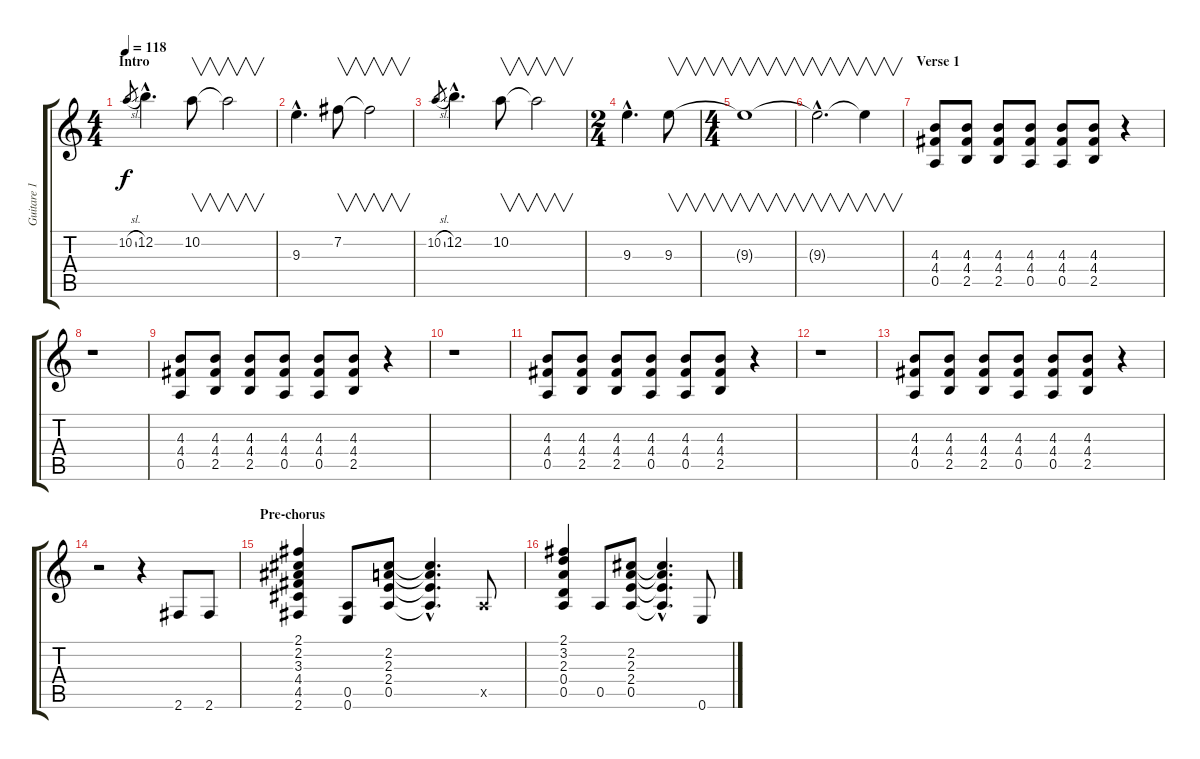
\track ("Guitare 1" "Guitare 1") {instrument distortionguitar}
\staff {score tabs}
\tuning (E4 B3 G3 D3 A2 E2) {hide}
\ts (4 4)
\section ("" "Intro")
\tempo 118
\clef g2
\ks c
10.2{sl}.8{gr dy f instrument distortionguitar} 12.2{hac}.4{d} 10.2.8{v} 10.2{t}.2{v} |
9.3{hac}.4{d} 7.2.8{v} 7.2{t}.2{v} |
10.2{sl}.8{gr} 12.2{hac}.4{d} 10.2.8{v} 10.2{t}.2{v} |
\ts (2 4)
9.3{hac}.4{d} 9.3.8{v} |
\ts (4 4)
9.3{t}.1{v} |
9.3{hac t}.2{v d} 9.3{t}.4{v} |
\section ("" "Verse 1")
(4.3 4.4 0.5).8 (4.3 4.4 2.5).8 (4.3 4.4 2.5).8 (4.3 4.4 0.5).8 (4.3 4.4 0.5).8 (4.3 4.4 2.5).8 r.4 |
r.1 |
(4.3 4.4 0.5).8 (4.3 4.4 2.5).8 (4.3 4.4 2.5).8 (4.3 4.4 0.5).8 (4.3 4.4 0.5).8 (4.3 4.4 2.5).8 r.4 |
r.1 |
(4.3 4.4 0.5).8 (4.3 4.4 2.5).8 (4.3 4.4 2.5).8 (4.3 4.4 0.5).8 (4.3 4.4 0.5).8 (4.3 4.4 2.5).8 r.4 |
r.1 |
(4.3 4.4 0.5).8 (4.3 4.4 2.5).8 (4.3 4.4 2.5).8 (4.3 4.4 0.5).8 (4.3 4.4 0.5).8 (4.3 4.4 2.5).8 r.4 |
r.2 r.4 2.6.8 2.6.8 |
\section ("" "Pre-chorus")
(2.1 2.2 3.3 4.4 4.5 2.6).4 (0.5 0.6).8 (2.2 2.3 2.4 0.5).8 (2.2{hac t} 2.3{hac t} 2.4{hac t} 0.5{hac t}).4{d} 0.5{x}.8 |
(2.1 3.2 2.3 0.4 0.5).4 0.5.8 (2.2 2.3 2.4 0.5).8 (2.2{hac t} 2.3{hac t} 2.4{hac t} 0.5{hac t}).4{d} 0.6.8
